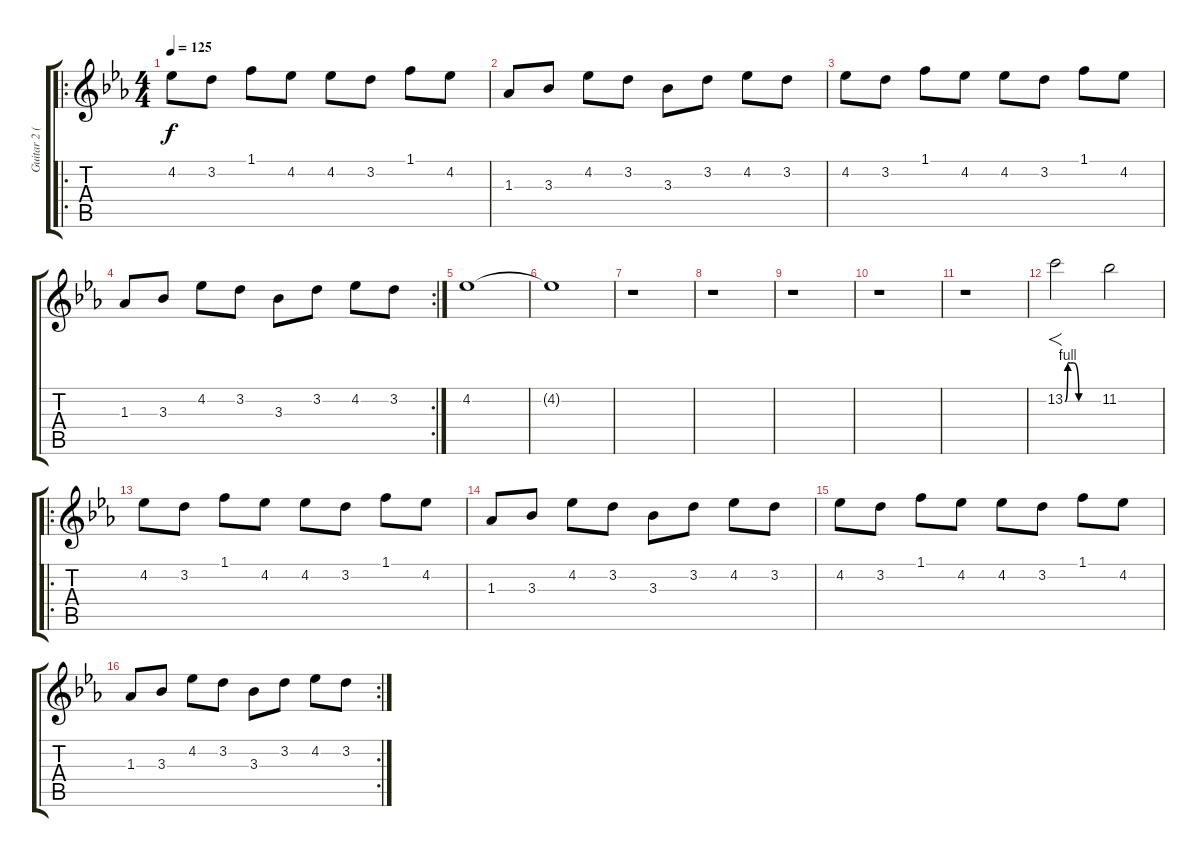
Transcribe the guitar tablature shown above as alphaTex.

\track ("Guitar 2 (elec. w/dist.) || Gibson Les P" "Guitar 2 (") {instrument distortionguitar}
\staff {score tabs}
\tuning (E4 B3 G3 D3 A2 E2) {hide}
\ro
\ts (4 4)
\tempo 125
\clef g2
\ks eb
4.2.8{dy f volume 14} 3.2.8 1.1.8 4.2.8 4.2.8 3.2.8 1.1.8 4.2.8 |
1.3.8 3.3.8 4.2.8 3.2.8 3.3.8 3.2.8 4.2.8 3.2.8 |
4.2.8 3.2.8 1.1.8 4.2.8 4.2.8 3.2.8 1.1.8 4.2.8 |
\rc 2
1.3.8 3.3.8 4.2.8 3.2.8 3.3.8 3.2.8 4.2.8 3.2.8 |
4.2.1{volume 0} |
4.2{t}.1 |
r.1 |
r.1 |
r.1 |
r.1 |
r.1 |
13.2{be (custom 0 0 5 4 10 4 15 4 25 0 45 0 60 0)}.2{f} 11.2.2 |
\ro
4.2.8{volume 13} 3.2.8 1.1.8 4.2.8 4.2.8 3.2.8 1.1.8 4.2.8 |
1.3.8 3.3.8 4.2.8 3.2.8 3.3.8 3.2.8 4.2.8 3.2.8 |
4.2.8 3.2.8 1.1.8 4.2.8 4.2.8 3.2.8 1.1.8 4.2.8 |
\rc 2
1.3.8 3.3.8 4.2.8 3.2.8 3.3.8 3.2.8 4.2.8 3.2.8
